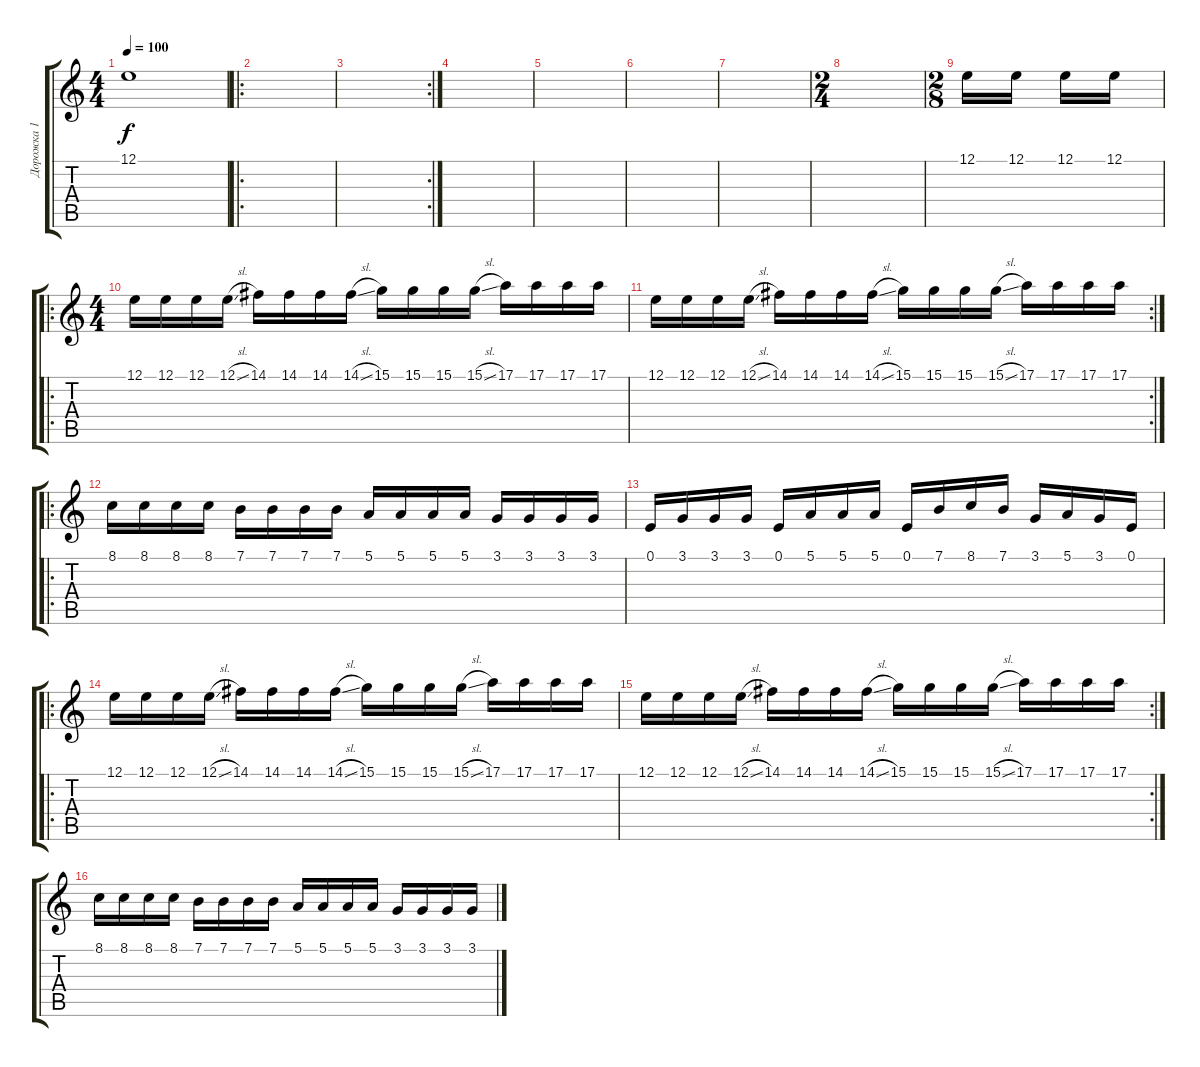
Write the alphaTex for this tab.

\track ("Дорожка 1" "Дорожка 1") {instrument acousticgrandpiano}
\staff {score tabs}
\tuning (E4 B3 G3 D3 A2 E2) {hide}
\ts (4 4)
\tempo 100
\clef g2
\ks c
12.1.1{dy f} |
\ro
|
\rc 2
|
|
|
|
|
\ts (2 4)
|
\ts (2 8)
12.1.16{balance 12} 12.1.16 12.1.16 12.1.16 |
\ro
\ts (4 4)
12.1.16 12.1.16 12.1.16 12.1{sl}.16 14.1.16 14.1.16 14.1.16 14.1{sl}.16 15.1.16 15.1.16 15.1.16 15.1{sl}.16 17.1.16 17.1.16 17.1.16 17.1.16 |
\rc 2
12.1.16 12.1.16 12.1.16 12.1{sl}.16 14.1.16 14.1.16 14.1.16 14.1{sl}.16 15.1.16 15.1.16 15.1.16 15.1{sl}.16 17.1.16 17.1.16 17.1.16 17.1.16 |
\ro
8.1.16 8.1.16 8.1.16 8.1.16 7.1.16 7.1.16 7.1.16 7.1.16 5.1.16 5.1.16 5.1.16 5.1.16 3.1.16 3.1.16 3.1.16 3.1.16 |
0.1.16 3.1.16 3.1.16 3.1.16 0.1.16 5.1.16 5.1.16 5.1.16 0.1.16 7.1.16 8.1.16 7.1.16 3.1.16 5.1.16 3.1.16 0.1.16 |
\ro
12.1.16 12.1.16 12.1.16 12.1{sl}.16 14.1.16 14.1.16 14.1.16 14.1{sl}.16 15.1.16 15.1.16 15.1.16 15.1{sl}.16 17.1.16 17.1.16 17.1.16 17.1.16 |
\rc 2
12.1.16 12.1.16 12.1.16 12.1{sl}.16 14.1.16 14.1.16 14.1.16 14.1{sl}.16 15.1.16 15.1.16 15.1.16 15.1{sl}.16 17.1.16 17.1.16 17.1.16 17.1.16 |
8.1.16 8.1.16 8.1.16 8.1.16 7.1.16 7.1.16 7.1.16 7.1.16 5.1.16 5.1.16 5.1.16 5.1.16 3.1.16 3.1.16 3.1.16 3.1.16
